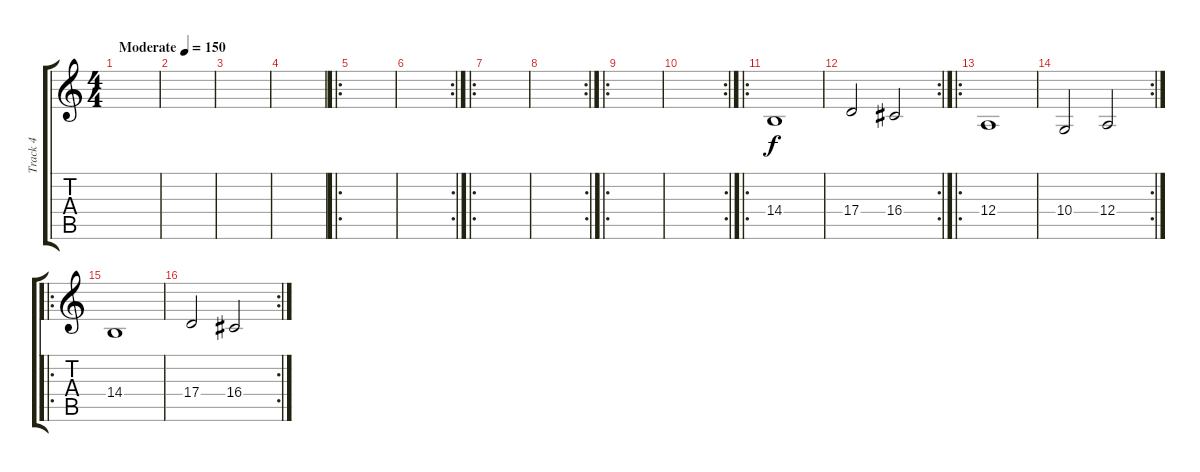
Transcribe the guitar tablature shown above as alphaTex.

\track ("Track 4" "Track 4") {instrument violin}
\staff {score tabs}
\tuning (B3 Gb3 D3 A2 E2 B1) {hide}
\ts (4 4)
\tempo (150 "Moderate")
\clef g2
\ks c
|
|
|
|
\ro
|
\rc 2
|
\ro
|
\rc 2
|
\ro
|
\rc 2
|
\ro
14.4.1 |
\rc 2
17.4.2 16.4.2 |
\ro
12.4.1 |
\rc 2
10.4.2 12.4.2 |
\ro
14.4.1 |
\rc 2
17.4.2 16.4.2
